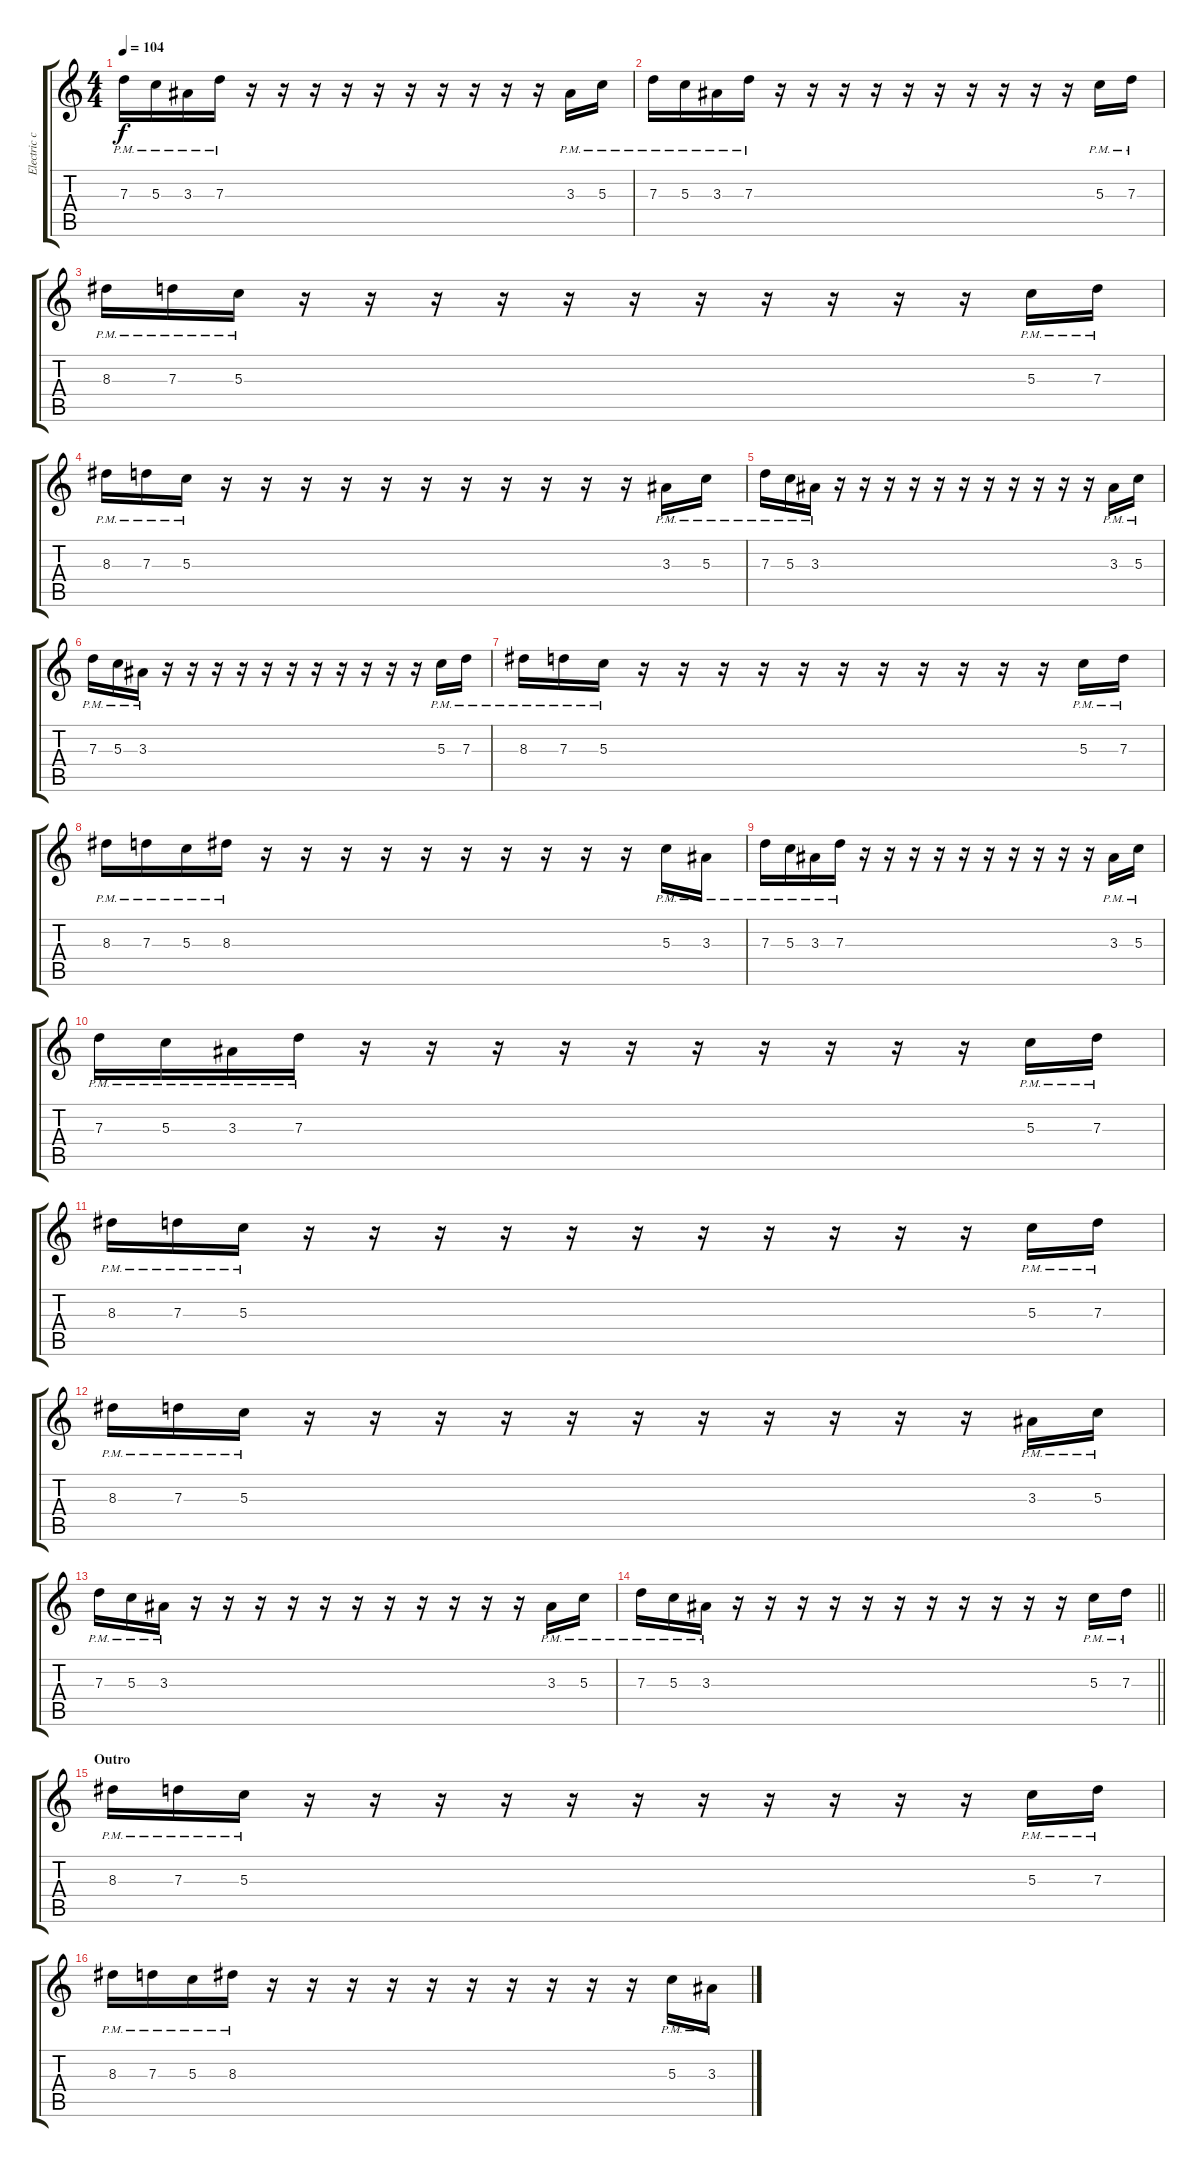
\track ("Electric clean guitar" "Electric c") {instrument electricguitarclean}
\staff {score tabs}
\tuning (E4 B3 G3 D3 A2 E2) {hide}
\ts (4 4)
\tempo 104
\clef g2
\ks c
7.3{pm}.16{dy f} 5.3{pm}.16 3.3{pm}.16 7.3{pm}.16 r.16 r.16 r.16 r.16 r.16 r.16 r.16 r.16 r.16 r.16 3.3{pm}.16 5.3{pm}.16 |
7.3{pm}.16 5.3{pm}.16 3.3{pm}.16 7.3{pm}.16 r.16 r.16 r.16 r.16 r.16 r.16 r.16 r.16 r.16 r.16 5.3{pm}.16 7.3{pm}.16 |
8.3{pm}.16 7.3{pm}.16 5.3{pm}.16 r.16 r.16 r.16 r.16 r.16 r.16 r.16 r.16 r.16 r.16 r.16 5.3{pm}.16 7.3{pm}.16 |
8.3{pm}.16 7.3{pm}.16 5.3{pm}.16 r.16 r.16 r.16 r.16 r.16 r.16 r.16 r.16 r.16 r.16 r.16 3.3{pm}.16 5.3{pm}.16 |
7.3{pm}.16 5.3{pm}.16 3.3{pm}.16 r.16 r.16 r.16 r.16 r.16 r.16 r.16 r.16 r.16 r.16 r.16 3.3{pm}.16 5.3{pm}.16 |
7.3{pm}.16 5.3{pm}.16 3.3{pm}.16 r.16 r.16 r.16 r.16 r.16 r.16 r.16 r.16 r.16 r.16 r.16 5.3{pm}.16 7.3{pm}.16 |
8.3{pm}.16 7.3{pm}.16 5.3{pm}.16 r.16 r.16 r.16 r.16 r.16 r.16 r.16 r.16 r.16 r.16 r.16 5.3{pm}.16 7.3{pm}.16 |
8.3{pm}.16 7.3{pm}.16 5.3{pm}.16 8.3{pm}.16 r.16 r.16 r.16 r.16 r.16 r.16 r.16 r.16 r.16 r.16 5.3{pm}.16 3.3{pm}.16 |
7.3{pm}.16 5.3{pm}.16 3.3{pm}.16 7.3{pm}.16 r.16 r.16 r.16 r.16 r.16 r.16 r.16 r.16 r.16 r.16 3.3{pm}.16 5.3{pm}.16 |
7.3{pm}.16 5.3{pm}.16 3.3{pm}.16 7.3{pm}.16 r.16 r.16 r.16 r.16 r.16 r.16 r.16 r.16 r.16 r.16 5.3{pm}.16 7.3{pm}.16 |
8.3{pm}.16 7.3{pm}.16 5.3{pm}.16 r.16 r.16 r.16 r.16 r.16 r.16 r.16 r.16 r.16 r.16 r.16 5.3{pm}.16 7.3{pm}.16 |
8.3{pm}.16 7.3{pm}.16 5.3{pm}.16 r.16 r.16 r.16 r.16 r.16 r.16 r.16 r.16 r.16 r.16 r.16 3.3{pm}.16 5.3{pm}.16 |
7.3{pm}.16 5.3{pm}.16 3.3{pm}.16 r.16 r.16 r.16 r.16 r.16 r.16 r.16 r.16 r.16 r.16 r.16 3.3{pm}.16 5.3{pm}.16 |
\barLineRight lightlight
7.3{pm}.16 5.3{pm}.16 3.3{pm}.16 r.16 r.16 r.16 r.16 r.16 r.16 r.16 r.16 r.16 r.16 r.16 5.3{pm}.16 7.3{pm}.16 |
\section ("" "Outro")
8.3{pm}.16 7.3{pm}.16 5.3{pm}.16 r.16 r.16 r.16 r.16 r.16 r.16 r.16 r.16 r.16 r.16 r.16 5.3{pm}.16 7.3{pm}.16 |
8.3{pm}.16 7.3{pm}.16 5.3{pm}.16 8.3{pm}.16 r.16 r.16 r.16 r.16 r.16 r.16 r.16 r.16 r.16 r.16 5.3{pm}.16 3.3{pm}.16
